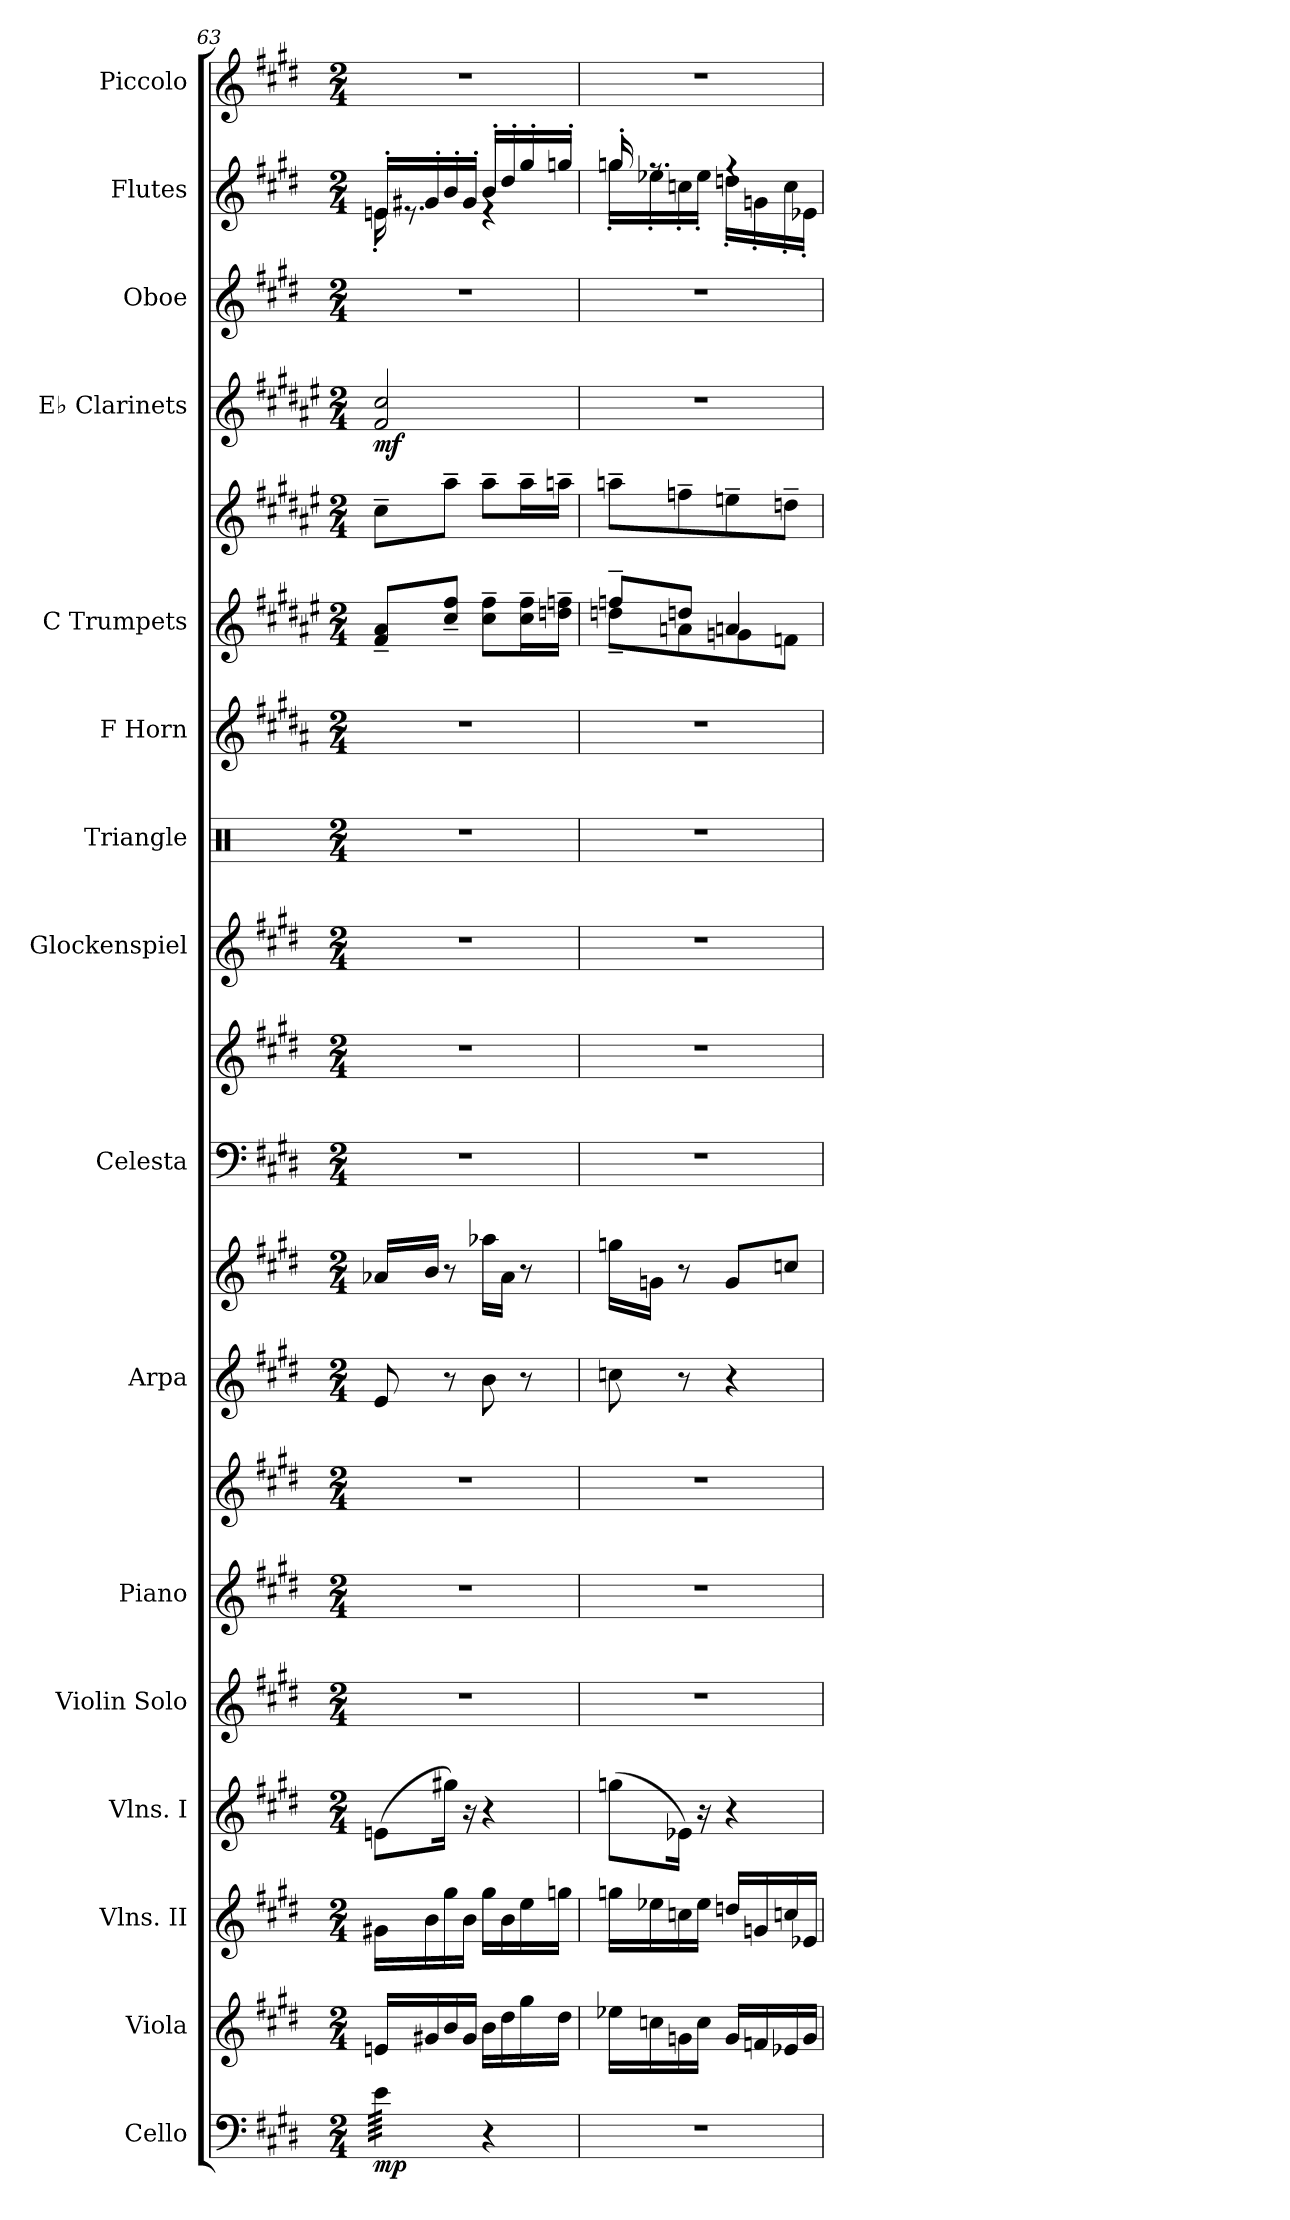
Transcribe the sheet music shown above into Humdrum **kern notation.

**kern	**dynam	**kern	**kern	**kern	**kern	**kern	**kern	**kern	**kern	**kern	**kern	**kern	**kern	**kern	**kern	**kern	**kern	**dynam	**kern	**kern	**kern
*part16	*part16	*part15	*part14	*part13	*part12	*part11	*part11	*part10	*part10	*part9	*part9	*part8	*part7	*part6	*part5	*part5	*part4	*part4	*part3	*part2	*part1
*staff20	*staff20	*staff19	*staff18	*staff17	*staff16	*staff15	*staff14	*staff13	*staff12	*staff11	*staff10	*staff9	*staff8	*staff7	*staff6	*staff5	*staff4	*staff4	*staff3	*staff2	*staff1
*I"Cello	*	*I"Viola	*I"Vlns. II	*I"Vlns. I	*I"Violin Solo	*I"Piano	*	*I"Arpa	*	*I"Celesta	*	*I"Glockenspiel	*I"Triangle	*I"F Horn	*I"C Trumpets	*	*I"E♭ Clarinets	*	*I"Oboe	*I"Flutes	*I"Piccolo
*	*	*	*I'Vlns. II	*I'Vlns. I	*I'Vln. solo	*I'Pno.	*	*I'Arpa	*	*I'Cel.	*	*I'Glock.	*I'Trgl.	*I'F Hn.	*I'C Tpt.	*	*I'E♭ Cl.	*	*I'Ob.	*I'Fl.	*I'Picc.
*clefF4	*	*clefG2	*clefG2	*clefG2	*clefG2	*clefG2	*clefG2	*clefG2	*clefG2	*clefF4	*clefG2	*clefG2	*clefX	*clefG2	*clefG2	*clefG2	*clefG2	*	*clefG2	*clefG2	*clefG2
*	*	*	*	*	*	*	*	*	*	*ITrd-7c-12	*ITrd-7c-12	*ITrd-14c-24	*	*ITrd4c7	*ITrd1c2	*ITrd1c2	*ITrd1c2	*	*	*	*ITrd-7c-12
*k[f#c#g#d#]	*	*k[f#c#g#d#]	*k[f#c#g#d#]	*k[f#c#g#d#]	*k[f#c#g#d#]	*k[f#c#g#d#]	*k[f#c#g#d#]	*k[f#c#g#d#]	*k[f#c#g#d#]	*k[f#c#g#d#]	*k[f#c#g#d#]	*k[f#c#g#d#]	*k[]	*k[f#c#g#d#]	*k[f#c#g#d#]	*k[f#c#g#d#]	*k[f#c#g#d#]	*	*k[f#c#g#d#]	*k[f#c#g#d#]	*k[f#c#g#d#]
*M2/4	*	*M2/4	*M2/4	*M2/4	*M2/4	*M2/4	*M2/4	*M2/4	*M2/4	*M2/4	*M2/4	*M2/4	*M2/4	*M2/4	*M2/4	*M2/4	*M2/4	*	*M2/4	*M2/4	*M2/4
=63	=63	=63	=63	=63	=63	=63	=63	=63	=63	=63	=63	=63	=63	=63	=63	=63	=63	=63	=63	=63	=63
*	*	*	*	*	*	*	*	*	*	*	*	*	*	*	*	*	*	*	*	*^	*
!	!LO:DY:b	!	!	!	!	!	!	!	!	!	!	!	!	!	!	!	!	!LO:DY:b	!	!	!	!
*tremolo	*	*	*	*	*	*	*	*	*	*	*	*	*	*	*	*	*	*	*	*	*	*
64e\LLLL	mp	16en/LL	16g#X\LL	(>8en\L	2r	2r	2r	8e/	16a-X/LL	2r	2r	2r	2r	2r	8e/~ 8g#/~L	8b~\L	2e/ 2b/	mf	2r	16en'/LL	16e'\	2r
64e\	.	.	.	.	.	.	.	.	.	.	.	.	.	.	.	.	.	.	.	.	.	.
64e\	.	.	.	.	.	.	.	.	.	.	.	.	.	.	.	.	.	.	.	.	.	.
64e\	.	.	.	.	.	.	.	.	.	.	.	.	.	.	.	.	.	.	.	.	.	.
64e\	.	16g#X/	16b\	.	.	.	.	.	16b/JJ	.	.	.	.	.	.	.	.	.	.	16g#X'/	8.re	.
64e\	.	.	.	.	.	.	.	.	.	.	.	.	.	.	.	.	.	.	.	.	.	.
64e\	.	.	.	.	.	.	.	.	.	.	.	.	.	.	.	.	.	.	.	.	.	.
64e\	.	.	.	.	.	.	.	.	.	.	.	.	.	.	.	.	.	.	.	.	.	.
64e\	.	16b/	16gg#\	16gg#X\Jk)	.	.	.	8r	8r	.	.	.	.	.	8b/~ 8ee/~J	8gg#~\J	.	.	.	16b'/	.	.
64e\	.	.	.	.	.	.	.	.	.	.	.	.	.	.	.	.	.	.	.	.	.	.
64e\	.	.	.	.	.	.	.	.	.	.	.	.	.	.	.	.	.	.	.	.	.	.
64e\	.	.	.	.	.	.	.	.	.	.	.	.	.	.	.	.	.	.	.	.	.	.
64e\	.	16g#/JJ	16b\JJ	16r	.	.	.	.	.	.	.	.	.	.	.	.	.	.	.	16g#'/JJ	.	.
64e\	.	.	.	.	.	.	.	.	.	.	.	.	.	.	.	.	.	.	.	.	.	.
64e\	.	.	.	.	.	.	.	.	.	.	.	.	.	.	.	.	.	.	.	.	.	.
64e\JJJJ	.	.	.	.	.	.	.	.	.	.	.	.	.	.	.	.	.	.	.	.	.	.
*Xtremolo	*	*	*	*	*	*	*	*	*	*	*	*	*	*	*	*	*	*	*	*	*	*
4r	.	16b\LL	16gg#\LL	4r	.	.	.	8b\	16aa-X\LL	.	.	.	.	.	8b\~ 8ee\~L	8gg#~\L	.	.	.	16b'/LL	4re	.
.	.	16dd#\	16b\	.	.	.	.	.	16a-\JJ	.	.	.	.	.	.	.	.	.	.	16dd#'/	.	.
.	.	16gg#\	16ee\	.	.	.	.	8r	8r	.	.	.	.	.	16b\~ 16ee\~L	16gg#~\L	.	.	.	16gg#'/	.	.
.	.	16dd#\JJ	16ggn\JJ	.	.	.	.	.	.	.	.	.	.	.	16ccn\~ 16ee-X\~JJ	16ggn~\JJ	.	.	.	16ggn'/JJ	.	.
=64	=64	=64	=64	=64	=64	=64	=64	=64	=64	=64	=64	=64	=64	=64	=64	=64	=64	=64	=64	=64	=64	=64
*	*	*	*	*	*	*	*	*	*	*	*	*	*	*	*^	*	*	*	*	*	*	*
2r	.	16ee-X\LL	16ggn\LL	(>8ggn\L	2r	2r	2r	8ccn\	16ggn\LL	2r	2r	2r	2r	2r	8ee-X~/L	8ccn~\L	8ggn~\L	2r	.	2r	16ggn'/	16gg'\LL	2r
.	.	16ccn\	16ee-X\	.	.	.	.	.	16gn\JJ	.	.	.	.	.	.	.	.	.	.	.	8.rff	16ee-X'\	.
.	.	16gn\	16ccn\	16e-X\Jk)	.	.	.	8r	8r	.	.	.	.	.	8ccn/J	8gn\	8ee-X~\	.	.	.	.	16ccn'\	.
.	.	16cc\JJ	16ee-\JJ	16r	.	.	.	.	.	.	.	.	.	.	.	.	.	.	.	.	.	16ee-'\JJ	.
.	.	16g/LL	16ddn/LL	4r	.	.	.	4r	8g/L	.	.	.	.	.	4gn/	8fn\	8ddn~\	.	.	.	4rff	16ddn'\LL	.
.	.	16fn/	16gn/	.	.	.	.	.	.	.	.	.	.	.	.	.	.	.	.	.	.	16gn'\	.
.	.	16e-X/	16ccn/	.	.	.	.	.	8ccn/J	.	.	.	.	.	.	8e-X\J	8ccn~\J	.	.	.	.	16cc'\	.
.	.	16g/JJ	16e-X/JJ	.	.	.	.	.	.	.	.	.	.	.	.	.	.	.	.	.	.	16e-X'\JJ	.
*	*	*	*	*	*	*	*	*	*	*	*	*	*	*	*v	*v	*	*	*	*	*v	*v	*
=	=	=	=	=	=	=	=	=	=	=	=	=	=	=	=	=	=	=	=	=	=
*-	*-	*-	*-	*-	*-	*-	*-	*-	*-	*-	*-	*-	*-	*-	*-	*-	*-	*-	*-	*-	*-
